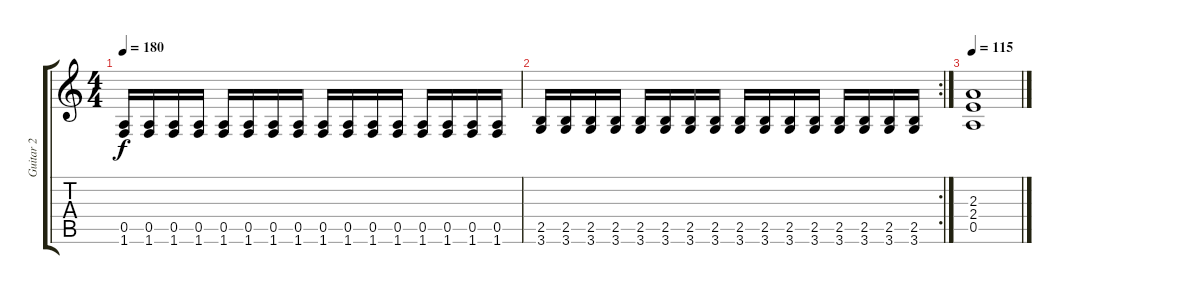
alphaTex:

\track ("Guitar 2" "Guitar 2") {instrument overdrivenguitar}
\staff {score tabs}
\tuning (E4 B3 G3 D3 A2 E2) {hide}
\ts (4 4)
\tempo 180
\clef g2
\ks c
(0.5 1.6).16{dy f} (0.5 1.6).16 (0.5 1.6).16 (0.5 1.6).16 (0.5 1.6).16 (0.5 1.6).16 (0.5 1.6).16 (0.5 1.6).16 (0.5 1.6).16 (0.5 1.6).16 (0.5 1.6).16 (0.5 1.6).16 (0.5 1.6).16 (0.5 1.6).16 (0.5 1.6).16 (0.5 1.6).16 |
\rc 2
(2.5 3.6).16 (2.5 3.6).16 (2.5 3.6).16 (2.5 3.6).16 (2.5 3.6).16 (2.5 3.6).16 (2.5 3.6).16 (2.5 3.6).16 (2.5 3.6).16 (2.5 3.6).16 (2.5 3.6).16 (2.5 3.6).16 (2.5 3.6).16 (2.5 3.6).16 (2.5 3.6).16 (2.5 3.6).16 |
\tempo 115
(2.3 2.4 0.5).1
